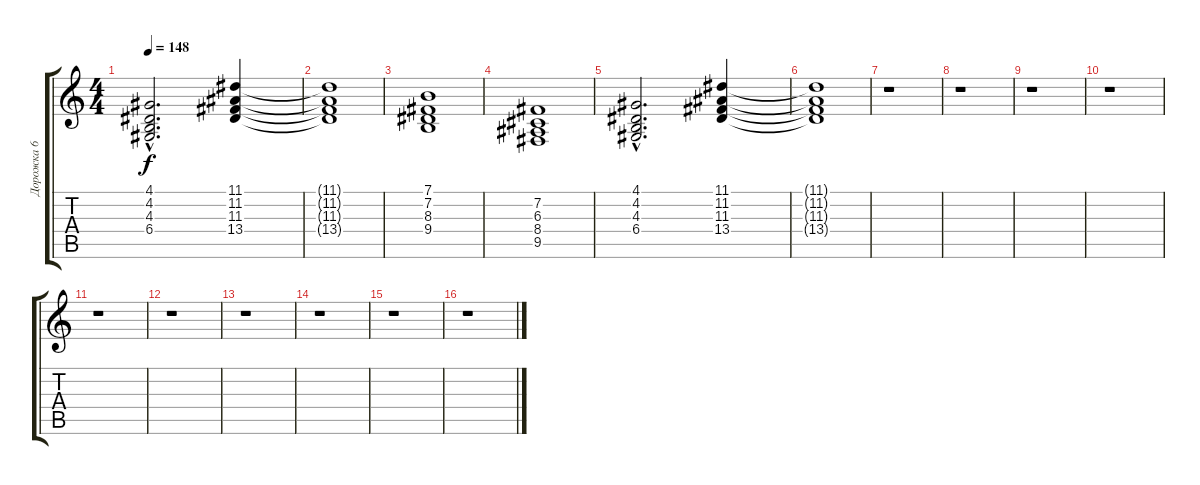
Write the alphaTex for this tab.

\track ("Дорожка 6" "Дорожка 6") {instrument stringensemble2}
\staff {score tabs}
\tuning (E4 B3 G3 D3 A2 E2) {hide}
\ts (4 4)
\tempo 148
\clef g2
\ks c
(4.1{hac} 4.2{hac} 4.3{hac} 6.4{hac}).2{d dy f} (11.1 11.2 11.3 13.4).4 |
(11.1{t} 11.2{t} 11.3{t} 13.4{t}).1 |
(7.1 7.2 8.3 9.4).1 |
(7.2 6.3 8.4 9.5).1 |
(4.1{hac} 4.2{hac} 4.3{hac} 6.4{hac}).2{d} (11.1 11.2 11.3 13.4).4 |
(11.1{t} 11.2{t} 11.3{t} 13.4{t}).1 |
r.1 |
r.1 |
r.1 |
r.1 |
r.1 |
r.1 |
r.1 |
r.1 |
r.1 |
r.1
